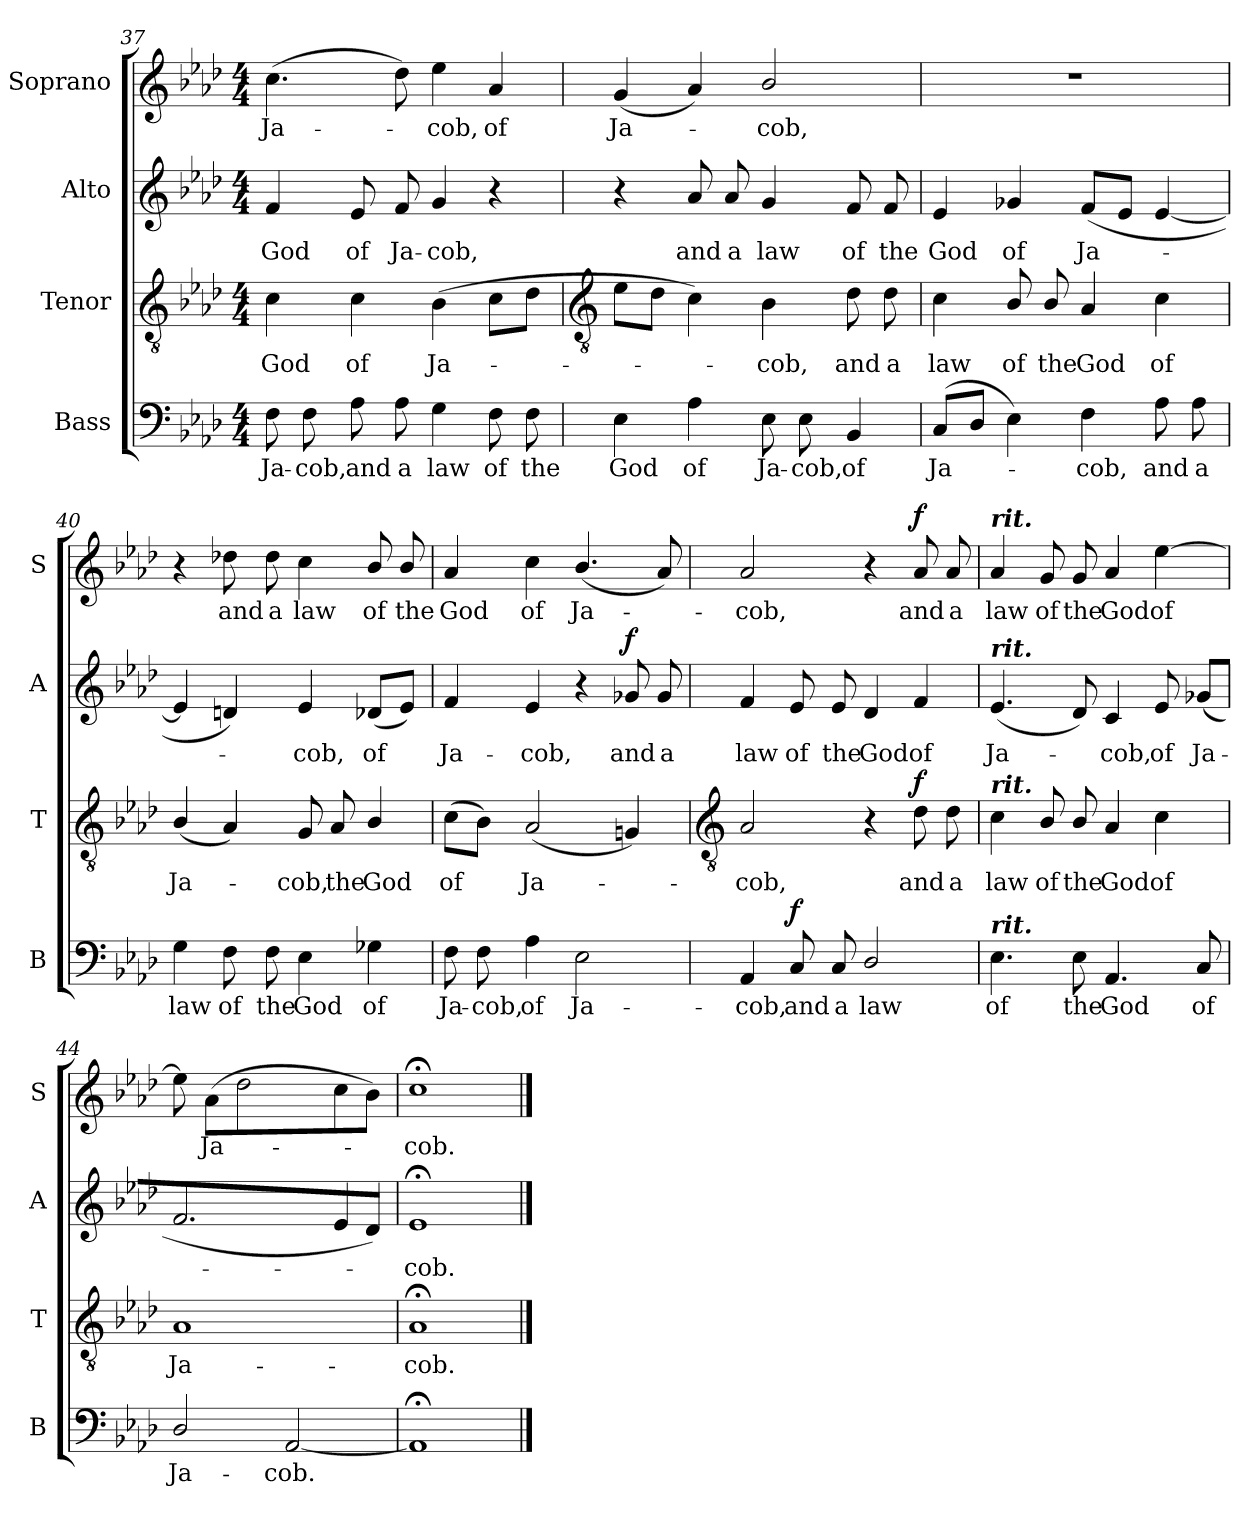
**kern	**text	**dynam	**kern	**text	**dynam	**kern	**text	**dynam	**kern	**text	**dynam
*part4	*part4	*part4	*part3	*part3	*part3	*part2	*part2	*part2	*part1	*part1	*part1
*staff4	*staff4	*staff4	*staff3	*staff3	*staff3	*staff2	*staff2	*staff2	*staff1	*staff1	*staff1
*I"Bass	*	*	*I"Tenor	*	*	*I"Alto	*	*	*I"Soprano	*	*
*I'B	*	*	*I'T	*	*	*I'A	*	*	*I'S	*	*
*clefF4	*	*	*clefGv2	*	*	*clefG2	*	*	*clefG2	*	*
*k[b-e-a-d-]	*	*	*k[b-e-a-d-]	*	*	*k[b-e-a-d-]	*	*	*k[b-e-a-d-]	*	*
*A-:	*	*	*A-:	*	*	*A-:	*	*	*A-:	*	*
*M4/4	*	*	*M4/4	*	*	*M4/4	*	*	*M4/4	*	*
=37	=37	=37	=37	=37	=37	=37	=37	=37	=37	=37	=37
!	!LO:LY:b	!	!	!LO:LY:b	!	!	!LO:LY:b	!	!	!LO:LY:b	!
8F	Ja-	.	4c	God	.	4f	God	.	(>4.cc	Ja-	.
!	!LO:LY:b	!	!	!	!	!	!	!	!	!	!
8F	-cob,	.	.	.	.	.	.	.	.	.	.
!	!LO:LY:b	!	!	!LO:LY:b	!	!	!LO:LY:b	!	!	!	!
8A-	and	.	4c	of	.	8e-	of	.	.	.	.
!	!LO:LY:b	!	!	!	!	!	!LO:LY:b	!	!	!	!
8A-	a	.	.	.	.	8f	Ja-	.	8dd-)	.	.
!	!LO:LY:b	!	!	!LO:LY:b	!	!	!LO:LY:b	!	!	!LO:LY:b	!
4G	law	.	(>4B-	Ja-	.	4g	-cob,	.	4ee-	cob,	.
!	!LO:LY:b	!	!	!	!	!	!	!	!	!LO:LY:b	!
8F	of	.	8cL	.	.	4r	.	.	4a-	of	.
!	!LO:LY:b	!	!	!	!	!	!	!	!	!	!
8F	the	.	8d-J	.	.	.	.	.	.	.	.
!!LO:LB:g=z
=38	=38	=38	=38	=38	=38	=38	=38	=38	=38	=38	=38
*	*	*	*clefGv2	*	*	*	*	*	*	*	*
!	!LO:LY:b	!	!	!	!	!	!	!	!	!LO:LY:b	!
4E-	God	.	8e-L	.	.	4r	.	.	(<4g	Ja-	.
.	.	.	8d-J	.	.	.	.	.	.	.	.
!	!LO:LY:b	!	!	!	!	!	!LO:LY:b	!	!	!	!
4A-	of	.	4c)	.	.	8a-	and	.	4a-)	.	.
!	!	!	!	!	!	!	!LO:LY:b	!	!	!	!
.	.	.	.	.	.	8a-	a	.	.	.	.
!	!LO:LY:b	!	!	!LO:LY:b	!	!	!LO:LY:b	!	!	!LO:LY:b	!
8E-	Ja-	.	4B-	cob,	.	4g	law	.	2b-/	cob,	.
!	!LO:LY:b	!	!	!	!	!	!	!	!	!	!
8E-	-cob,	.	.	.	.	.	.	.	.	.	.
!	!LO:LY:b	!	!	!LO:LY:b	!	!	!LO:LY:b	!	!	!	!
4BB-	of	.	8d-	and	.	8f	of	.	.	.	.
!	!	!	!	!LO:LY:b	!	!	!LO:LY:b	!	!	!	!
.	.	.	8d-	a	.	8f	the	.	.	.	.
=39	=39	=39	=39	=39	=39	=39	=39	=39	=39	=39	=39
!	!LO:LY:b	!	!	!LO:LY:b	!	!	!LO:LY:b	!	!	!	!
(<8CL	Ja-	.	4c	law	.	4e-	God	.	1r	.	.
8D-J	.	.	.	.	.	.	.	.	.	.	.
!	!	!	!	!LO:LY:b	!	!	!LO:LY:b	!	!	!	!
4E-)	.	.	8B-/	of	.	4g-X	of	.	.	.	.
!	!	!	!	!LO:LY:b	!	!	!	!	!	!	!
.	.	.	8B-/	the	.	.	.	.	.	.	.
!	!LO:LY:b	!	!	!LO:LY:b	!	!	!LO:LY:b	!	!	!	!
4F	cob,	.	4A-	God	.	(<8fL	Ja-	.	.	.	.
.	.	.	.	.	.	8e-J	.	.	.	.	.
!	!LO:LY:b	!	!	!LO:LY:b	!	!	!	!	!	!	!
8A-	and	.	4c	of	.	[4e-	.	.	.	.	.
!	!LO:LY:b	!	!	!	!	!	!	!	!	!	!
8A-	a	.	.	.	.	.	.	.	.	.	.
=40	=40	=40	=40	=40	=40	=40	=40	=40	=40	=40	=40
!	!LO:LY:b	!	!	!LO:LY:b	!	!	!	!	!	!	!
4G	law	.	(<4B-/	Ja-	.	4e-]	.	.	4r	.	.
!	!LO:LY:b	!	!	!	!	!	!	!	!	!LO:LY:b	!
8F	of	.	4A-)	.	.	4dn)	.	.	8dd-X	and	.
!	!LO:LY:b	!	!	!	!	!	!	!	!	!LO:LY:b	!
8F	the	.	.	.	.	.	.	.	8dd-	a	.
!	!LO:LY:b	!	!	!LO:LY:b	!	!	!LO:LY:b	!	!	!LO:LY:b	!
4E-	God	.	8G	cob,	.	4e-	cob,	.	4cc	law	.
!	!	!	!	!LO:LY:b	!	!	!	!	!	!	!
.	.	.	8A-	the	.	.	.	.	.	.	.
!	!LO:LY:b	!	!	!LO:LY:b	!	!	!LO:LY:b	!	!	!LO:LY:b	!
4G-X	of	.	4B-/	God	.	(<8d-XL	of	.	8b-/	of	.
!	!	!	!	!	!	!	!	!	!	!LO:LY:b	!
.	.	.	.	.	.	8e-J)	.	.	8b-/	the	.
=41	=41	=41	=41	=41	=41	=41	=41	=41	=41	=41	=41
!	!LO:LY:b	!	!	!LO:LY:b	!	!	!LO:LY:b	!	!	!LO:LY:b	!
8F	Ja-	.	(>8cL	of	.	4f	Ja-	.	4a-	God	.
!	!LO:LY:b	!	!	!	!	!	!	!	!	!	!
8F	-cob,	.	8B-J)	.	.	.	.	.	.	.	.
!	!LO:LY:b	!	!	!LO:LY:b	!	!	!LO:LY:b	!	!	!LO:LY:b	!
4A-	of	.	(<2A-	Ja-	.	4e-	-cob,	.	4cc	of	.
!	!LO:LY:b	!	!	!	!	!	!	!	!	!LO:LY:b	!
2E-	Ja-	.	.	.	.	4r	.	.	(<4.b-/	Ja-	.
!	!	!	!	!	!	!	!LO:LY:b	!LO:DY:b	!	!	!
.	.	.	4Gn)	.	.	8g-X	and	f	.	.	.
!	!	!	!	!	!	!	!LO:LY:b	!	!	!	!
.	.	.	.	.	.	8g-	a	.	8a-)	.	.
!!LO:LB:g=z
=42	=42	=42	=42	=42	=42	=42	=42	=42	=42	=42	=42
*	*	*	*clefGv2	*	*	*	*	*	*	*	*
!	!LO:LY:b	!	!	!LO:LY:b	!	!	!LO:LY:b	!	!	!LO:LY:b	!
4AA-	-cob,	.	2A-	cob,	.	4f	law	.	2a-	cob,	.
!	!LO:LY:b	!LO:DY:b	!	!	!	!	!LO:LY:b	!	!	!	!
8C	and	f	.	.	.	8e-	of	.	.	.	.
!	!LO:LY:b	!	!	!	!	!	!LO:LY:b	!	!	!	!
8C	a	.	.	.	.	8e-	the	.	.	.	.
!	!LO:LY:b	!	!	!	!	!	!LO:LY:b	!	!	!	!
2D-/	law	.	4r	.	.	4d-	God	.	4r	.	.
!	!	!	!	!LO:LY:b	!LO:DY:b	!	!LO:LY:b	!	!	!LO:LY:b	!LO:DY:b
.	.	.	8d-	and	f	4f	of	.	8a-	and	f
!	!	!	!	!LO:LY:b	!	!	!	!	!	!LO:LY:b	!
.	.	.	8d-	a	.	.	.	.	8a-	a	.
=43	=43	=43	=43	=43	=43	=43	=43	=43	=43	=43	=43
!	!	!	!	!	!	!	!	!	!LO:TX:a:Bi:t=rit.	!	!
!	!	!	!	!	!	!LO:TX:a:Bi:t=rit.	!	!	!	!	!
!	!	!	!LO:TX:a:Bi:t=rit.	!	!	!	!	!	!	!	!
!LO:TX:a:Bi:t=rit.	!	!	!	!	!	!	!	!	!	!	!
!	!LO:LY:b	!	!	!LO:LY:b	!	!	!LO:LY:b	!	!	!LO:LY:b	!
4.E-	of	.	4c	law	.	(<4.e-	Ja-	.	4a-	law	.
!	!	!	!	!LO:LY:b	!	!	!	!	!	!LO:LY:b	!
.	.	.	8B-/	of	.	.	.	.	8g	of	.
!	!LO:LY:b	!	!	!LO:LY:b	!	!	!	!	!	!LO:LY:b	!
8E-	the	.	8B-/	the	.	8d-)	.	.	8g	the	.
!	!LO:LY:b	!	!	!LO:LY:b	!	!	!LO:LY:b	!	!	!LO:LY:b	!
4.AA-	God	.	4A-	God	.	4c	cob,	.	4a-	God	.
!	!	!	!	!LO:LY:b	!	!	!LO:LY:b	!	!	!LO:LY:b	!
.	.	.	4c	of	.	8e-	of	.	[4ee-	of	.
!	!LO:LY:b	!	!	!	!	!	!LO:LY:b	!	!	!	!
8C	of	.	.	.	.	(<8g-XL	Ja-	.	.	.	.
=44	=44	=44	=44	=44	=44	=44	=44	=44	=44	=44	=44
!	!LO:LY:b	!	!	!LO:LY:b	!	!	!	!	!	!	!
2D-/	Ja-	.	1A-	Ja-	.	2.f	.	.	8ee-]	.	.
!	!	!	!	!	!	!	!	!	!	!LO:LY:b	!
.	.	.	.	.	.	.	.	.	(>8a-L	Ja-	.
.	.	.	.	.	.	.	.	.	2dd-	.	.
!	!LO:LY:b	!	!	!	!	!	!	!	!	!	!
[2AA-	-cob.	.	.	.	.	.	.	.	.	.	.
.	.	.	.	.	.	8e-	.	.	8cc	.	.
.	.	.	.	.	.	8d-J)	.	.	8b-J)	.	.
=45	=45	=45	=45	=45	=45	=45	=45	=45	=45	=45	=45
!	!	!	!	!LO:LY:b	!	!	!LO:LY:b	!	!	!LO:LY:b	!
1AA-;<]	.	.	1A-;<	-cob.	.	1e-;<	cob.	.	1cc;<	cob.	.
==	==	==	==	==	==	==	==	==	==	==	==
*-	*-	*-	*-	*-	*-	*-	*-	*-	*-	*-	*-
